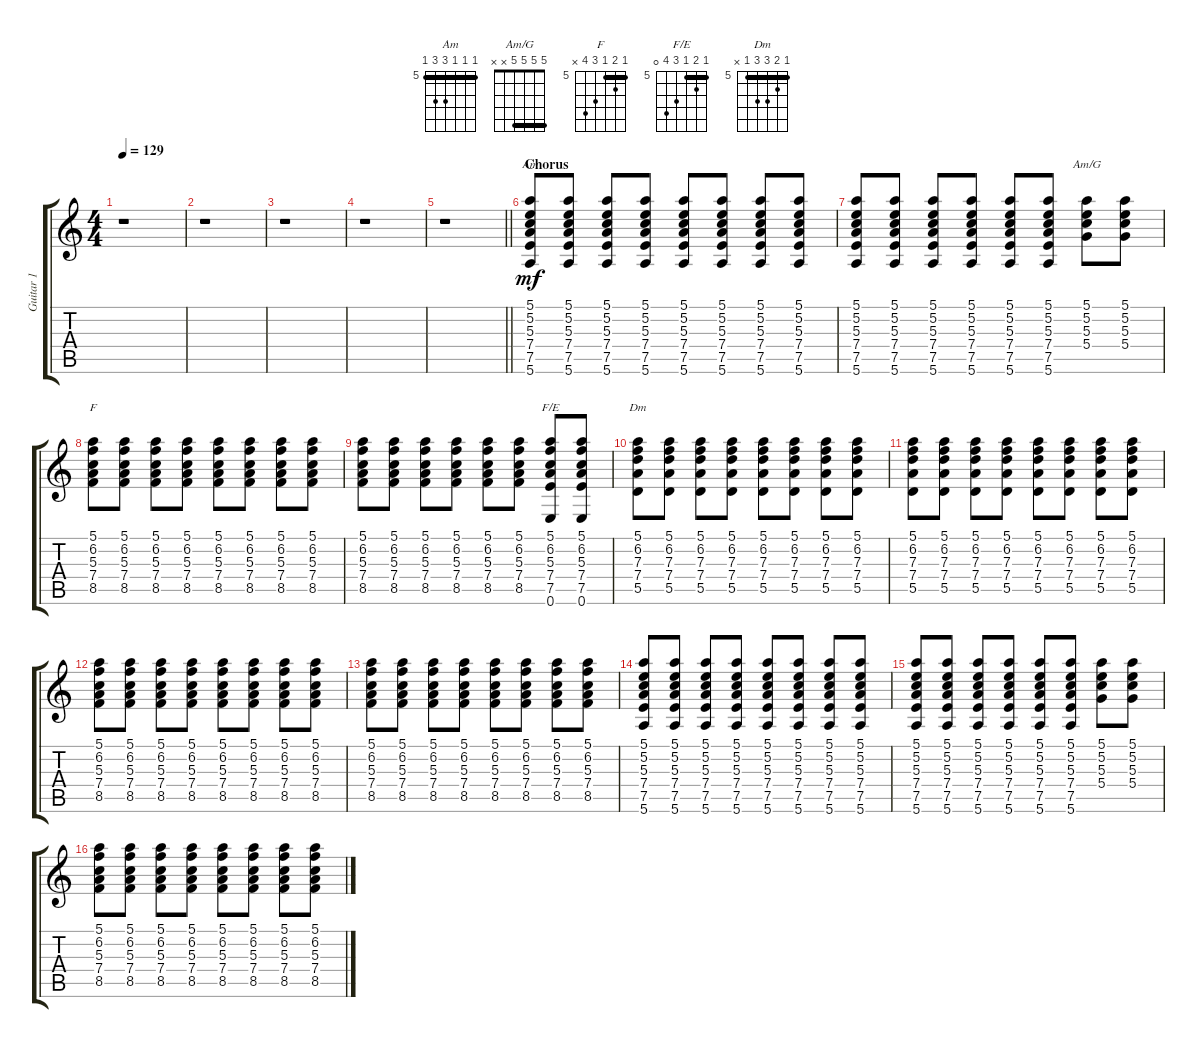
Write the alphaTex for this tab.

\track ("Guitar 1" "Guitar 1") {instrument overdrivenguitar}
\staff {score tabs}
\tuning (E4 B3 G3 D3 A2 E2) {hide}
\chord ("Am" 5 5 5 7 7 5) {firstfret 5 barre 5}
\chord ("Am/G" 5 5 5 5 x x) {barre 5}
\chord ("F" 5 6 5 7 8 x) {firstfret 5 barre 5}
\chord ("F/E" 5 6 5 7 8 0) {firstfret 5 barre 5}
\chord ("Dm" 5 6 7 7 5 x) {firstfret 5 barre 5}
\ts (4 4)
\tempo 129
\clef g2
\ks c
r.1{dy mf} |
r.1 |
r.1 |
r.1 |
\barLineRight lightlight
r.1 |
\section ("" "Chorus")
(5.1 5.2 5.3 7.4 7.5 5.6).8{ch "Am"} (5.1 5.2 5.3 7.4 7.5 5.6).8 (5.1 5.2 5.3 7.4 7.5 5.6).8 (5.1 5.2 5.3 7.4 7.5 5.6).8 (5.1 5.2 5.3 7.4 7.5 5.6).8 (5.1 5.2 5.3 7.4 7.5 5.6).8 (5.1 5.2 5.3 7.4 7.5 5.6).8 (5.1 5.2 5.3 7.4 7.5 5.6).8 |
(5.1 5.2 5.3 7.4 7.5 5.6).8 (5.1 5.2 5.3 7.4 7.5 5.6).8 (5.1 5.2 5.3 7.4 7.5 5.6).8 (5.1 5.2 5.3 7.4 7.5 5.6).8 (5.1 5.2 5.3 7.4 7.5 5.6).8 (5.1 5.2 5.3 7.4 7.5 5.6).8 (5.1 5.2 5.3 5.4).8{ch "Am/G"} (5.1 5.2 5.3 5.4).8 |
(5.1 6.2 5.3 7.4 8.5).8{ch "F"} (5.1 6.2 5.3 7.4 8.5).8 (5.1 6.2 5.3 7.4 8.5).8 (5.1 6.2 5.3 7.4 8.5).8 (5.1 6.2 5.3 7.4 8.5).8 (5.1 6.2 5.3 7.4 8.5).8 (5.1 6.2 5.3 7.4 8.5).8 (5.1 6.2 5.3 7.4 8.5).8 |
(5.1 6.2 5.3 7.4 8.5).8 (5.1 6.2 5.3 7.4 8.5).8 (5.1 6.2 5.3 7.4 8.5).8 (5.1 6.2 5.3 7.4 8.5).8 (5.1 6.2 5.3 7.4 8.5).8 (5.1 6.2 5.3 7.4 8.5).8 (5.1 6.2 5.3 7.4 7.5 0.6).8{ch "F/E"} (5.1 6.2 5.3 7.4 7.5 0.6).8 |
(5.1 6.2 7.3 7.4 5.5).8{ch "Dm"} (5.1 6.2 7.3 7.4 5.5).8 (5.1 6.2 7.3 7.4 5.5).8 (5.1 6.2 7.3 7.4 5.5).8 (5.1 6.2 7.3 7.4 5.5).8 (5.1 6.2 7.3 7.4 5.5).8 (5.1 6.2 7.3 7.4 5.5).8 (5.1 6.2 7.3 7.4 5.5).8 |
(5.1 6.2 7.3 7.4 5.5).8 (5.1 6.2 7.3 7.4 5.5).8 (5.1 6.2 7.3 7.4 5.5).8 (5.1 6.2 7.3 7.4 5.5).8 (5.1 6.2 7.3 7.4 5.5).8 (5.1 6.2 7.3 7.4 5.5).8 (5.1 6.2 7.3 7.4 5.5).8 (5.1 6.2 7.3 7.4 5.5).8 |
(5.1 6.2 5.3 7.4 8.5).8 (5.1 6.2 5.3 7.4 8.5).8 (5.1 6.2 5.3 7.4 8.5).8 (5.1 6.2 5.3 7.4 8.5).8 (5.1 6.2 5.3 7.4 8.5).8 (5.1 6.2 5.3 7.4 8.5).8 (5.1 6.2 5.3 7.4 8.5).8 (5.1 6.2 5.3 7.4 8.5).8 |
(5.1 6.2 5.3 7.4 8.5).8 (5.1 6.2 5.3 7.4 8.5).8 (5.1 6.2 5.3 7.4 8.5).8 (5.1 6.2 5.3 7.4 8.5).8 (5.1 6.2 5.3 7.4 8.5).8 (5.1 6.2 5.3 7.4 8.5).8 (5.1 6.2 5.3 7.4 8.5).8 (5.1 6.2 5.3 7.4 8.5).8 |
(5.1 5.2 5.3 7.4 7.5 5.6).8 (5.1 5.2 5.3 7.4 7.5 5.6).8 (5.1 5.2 5.3 7.4 7.5 5.6).8 (5.1 5.2 5.3 7.4 7.5 5.6).8 (5.1 5.2 5.3 7.4 7.5 5.6).8 (5.1 5.2 5.3 7.4 7.5 5.6).8 (5.1 5.2 5.3 7.4 7.5 5.6).8 (5.1 5.2 5.3 7.4 7.5 5.6).8 |
(5.1 5.2 5.3 7.4 7.5 5.6).8 (5.1 5.2 5.3 7.4 7.5 5.6).8 (5.1 5.2 5.3 7.4 7.5 5.6).8 (5.1 5.2 5.3 7.4 7.5 5.6).8 (5.1 5.2 5.3 7.4 7.5 5.6).8 (5.1 5.2 5.3 7.4 7.5 5.6).8 (5.1 5.2 5.3 5.4).8 (5.1 5.2 5.3 5.4).8 |
(5.1 6.2 5.3 7.4 8.5).8 (5.1 6.2 5.3 7.4 8.5).8 (5.1 6.2 5.3 7.4 8.5).8 (5.1 6.2 5.3 7.4 8.5).8 (5.1 6.2 5.3 7.4 8.5).8 (5.1 6.2 5.3 7.4 8.5).8 (5.1 6.2 5.3 7.4 8.5).8 (5.1 6.2 5.3 7.4 8.5).8
